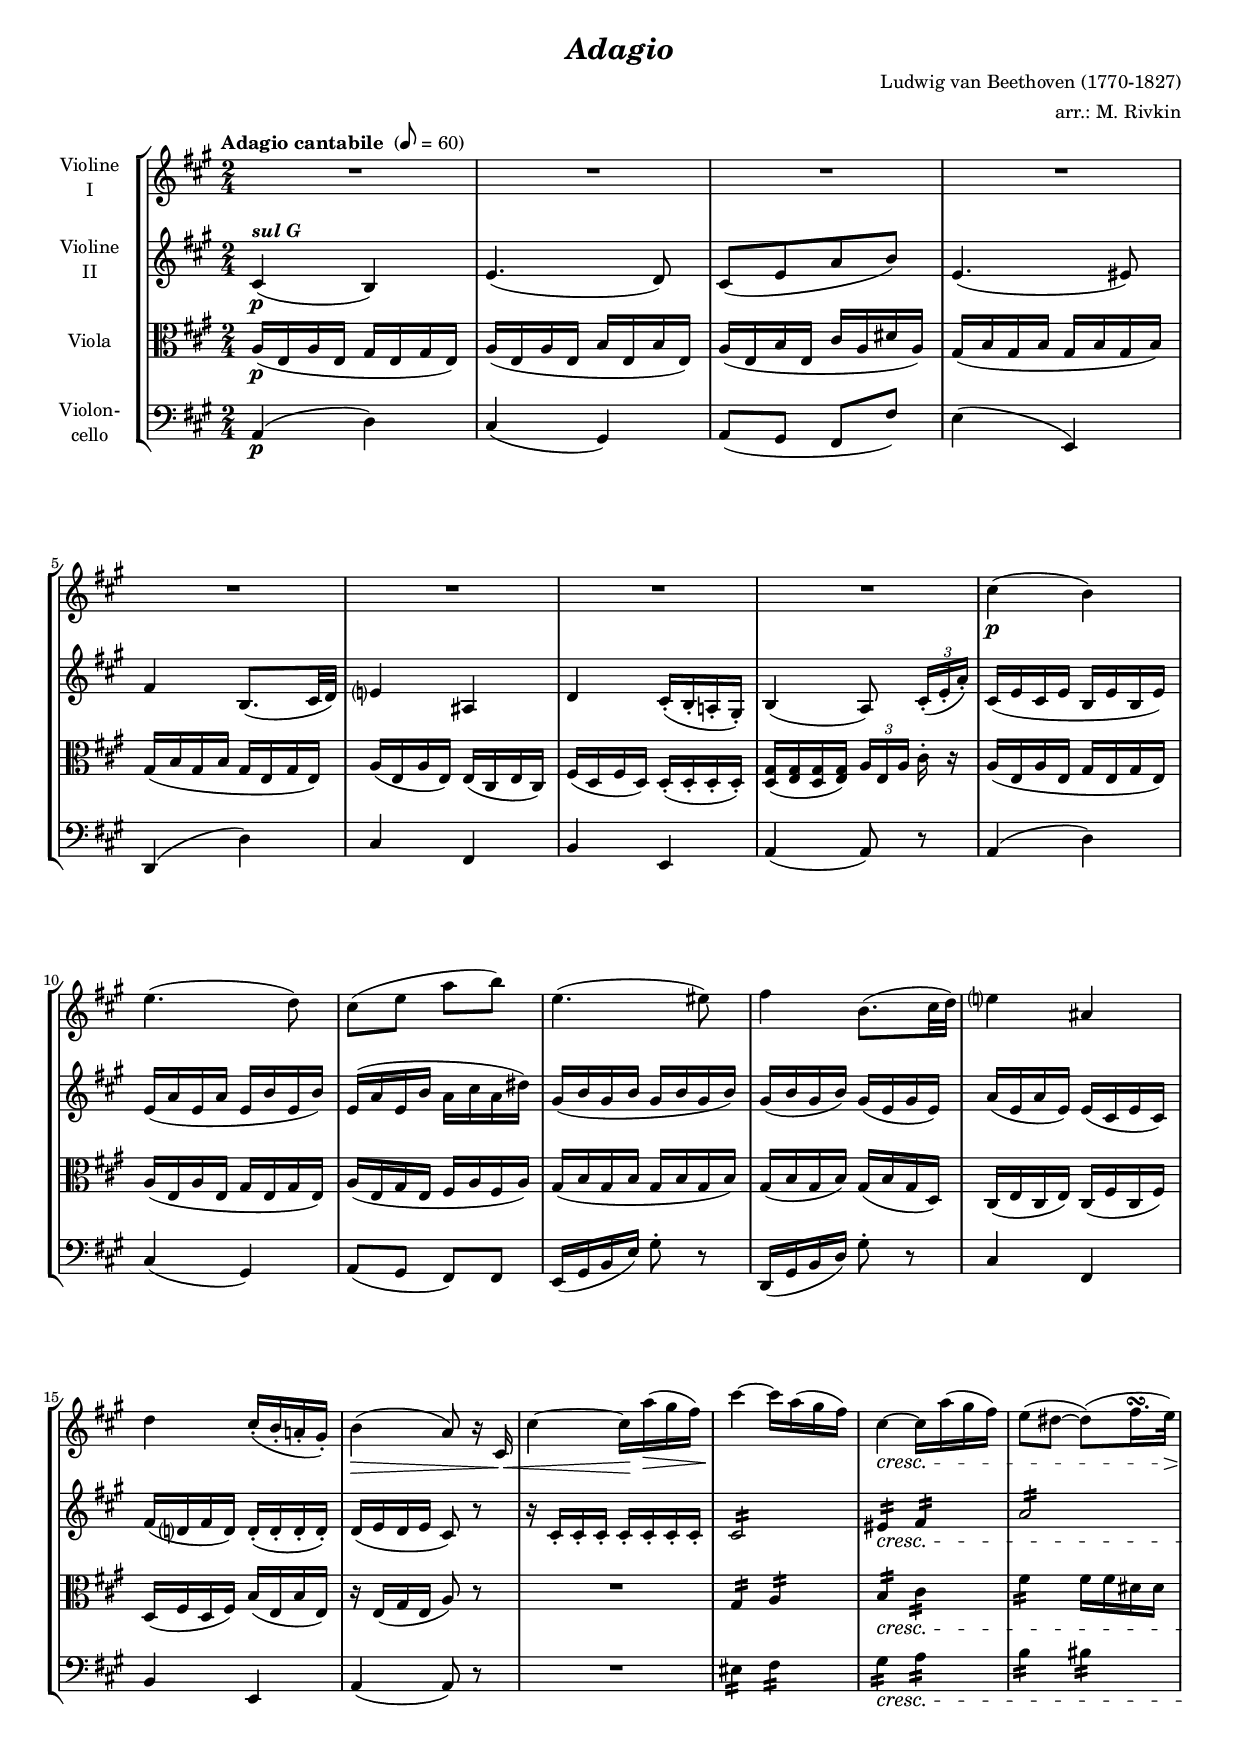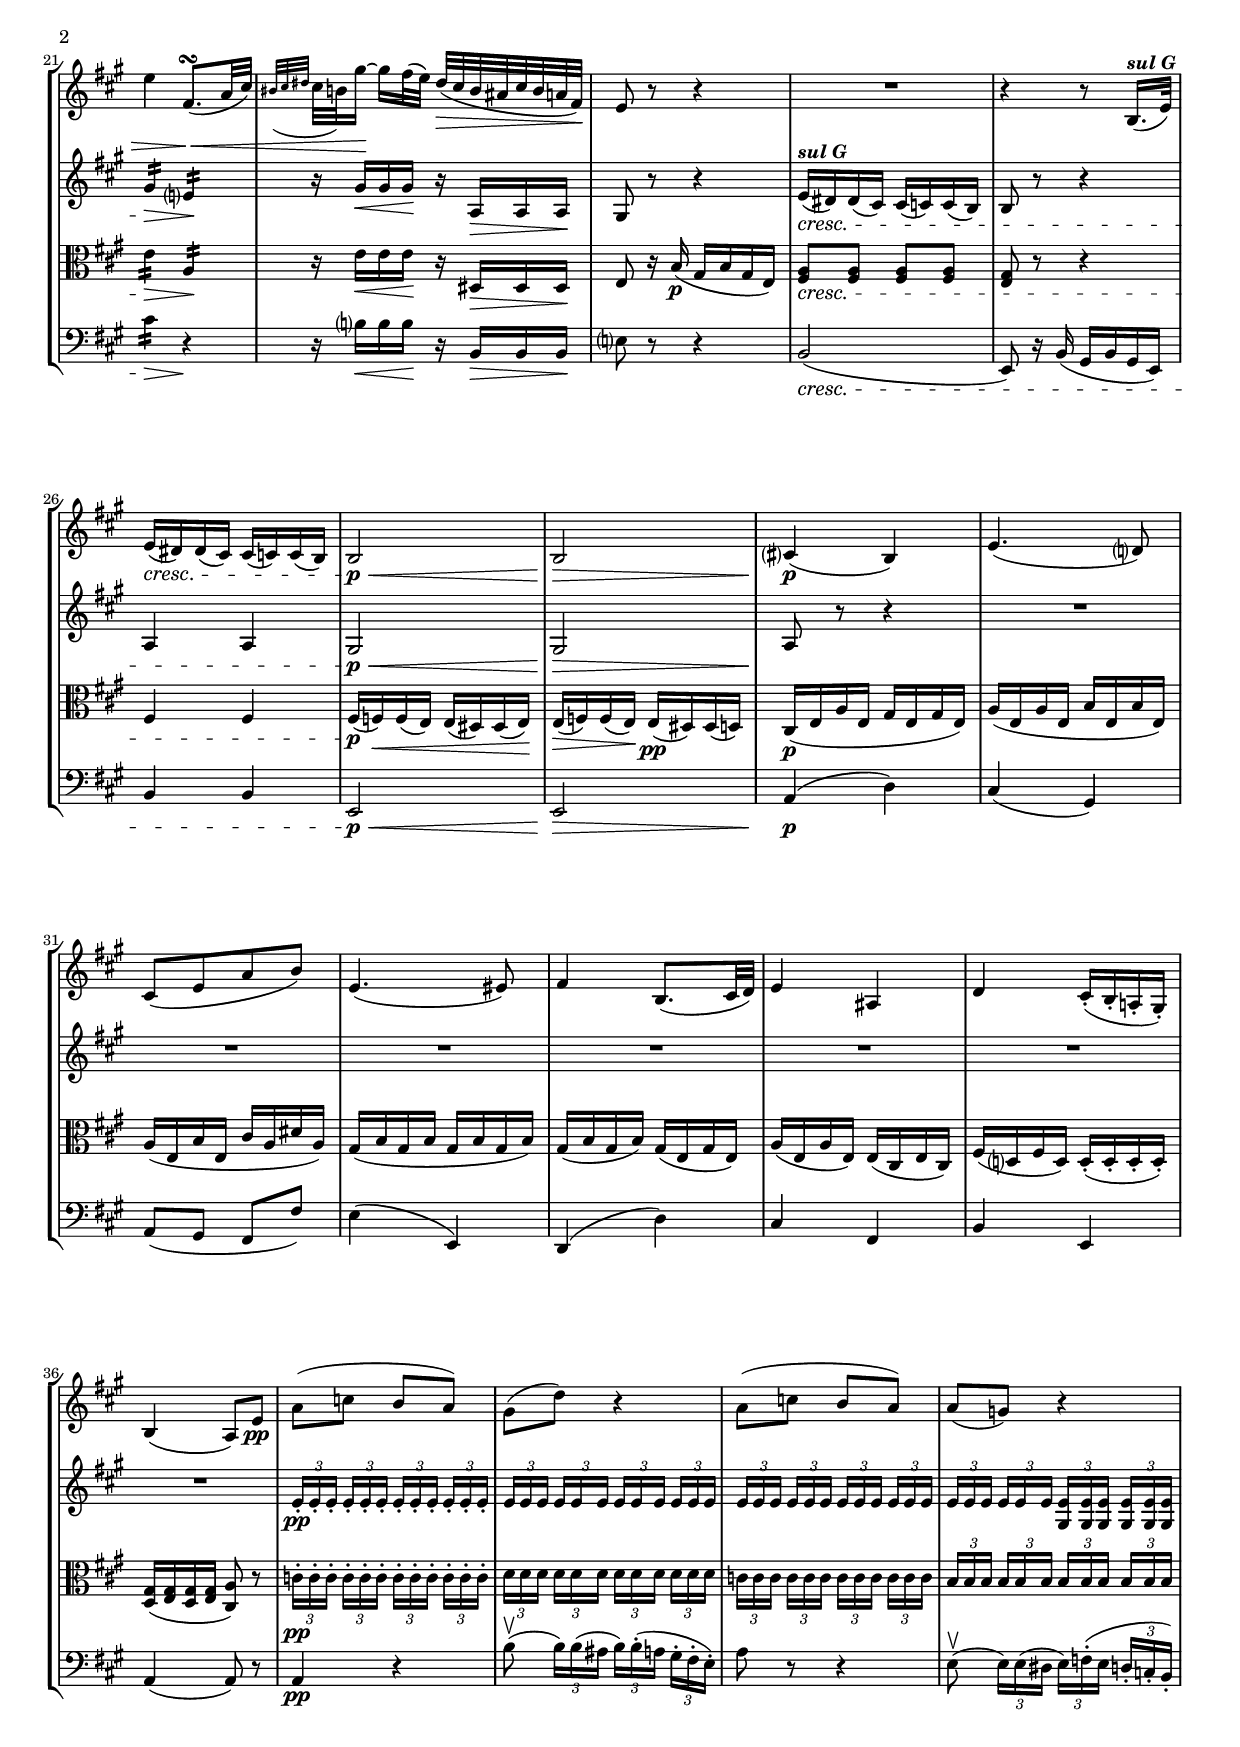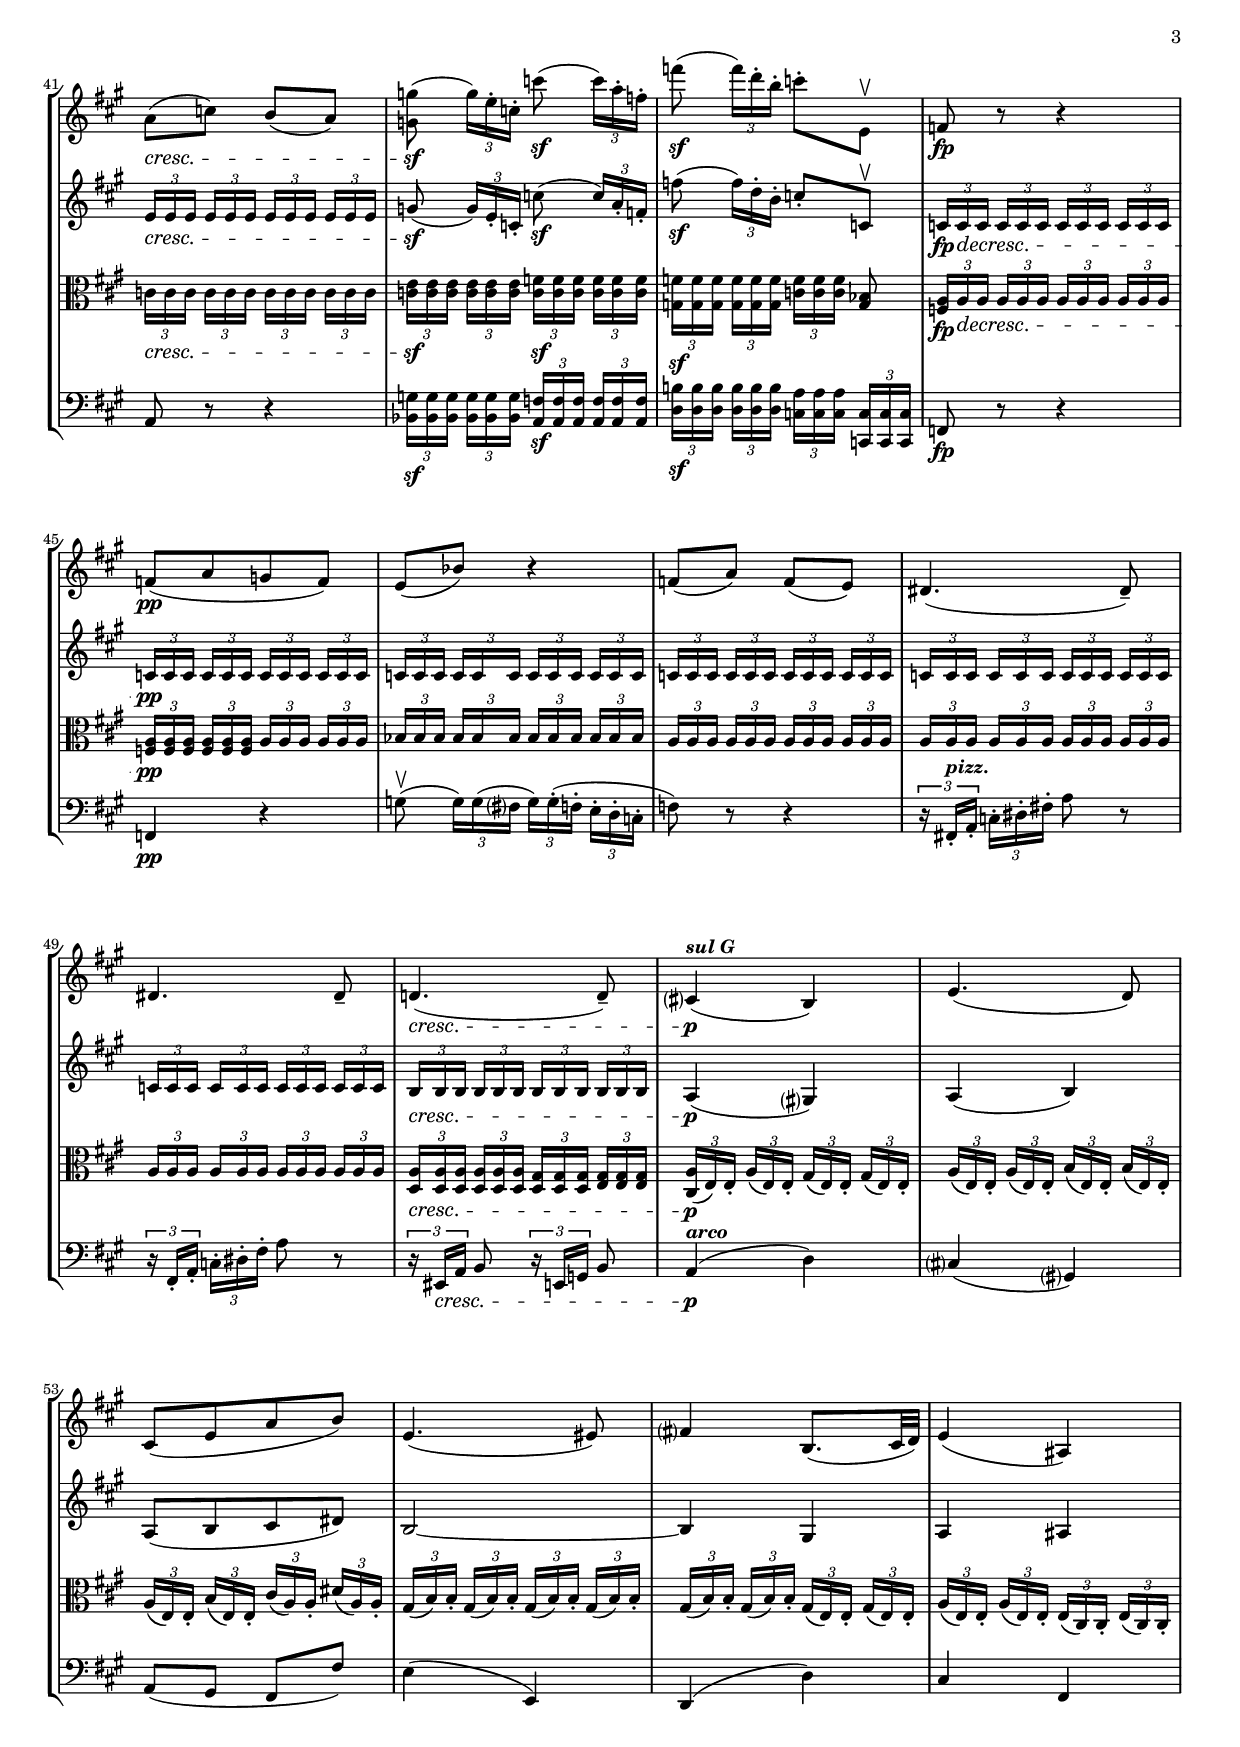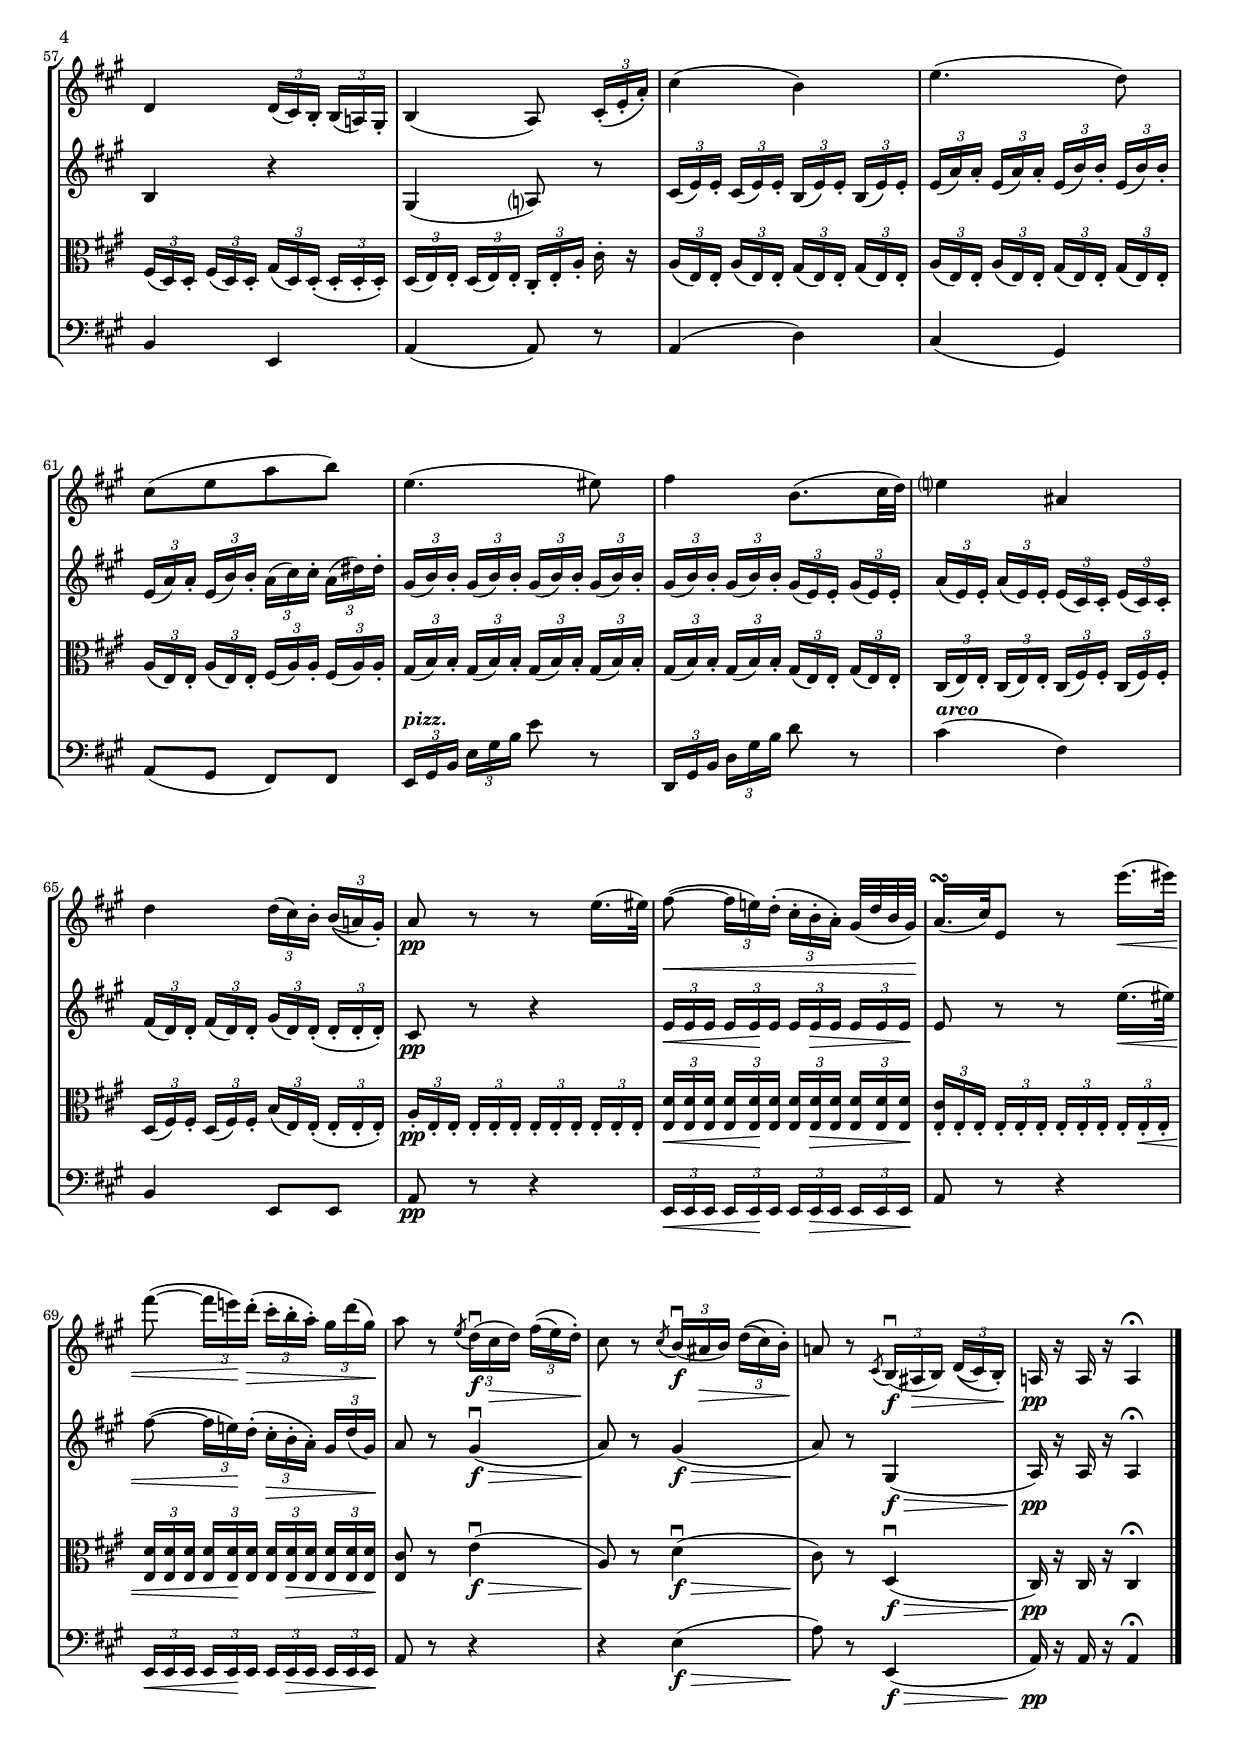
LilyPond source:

\version "2.18.2"
\include "deutsch.ly"

#(set-global-staff-size 16.25)

\header {
  title     = \markup \bold \italic "Adagio"
  composer  = "Ludwig van Beethoven (1770-1827)"
  arranger  = "arr.: M. Rivkin"
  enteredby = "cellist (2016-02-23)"
%  piece     = ""
}

voiceconsts = {
  \key a \major
  \time 2/4
  \tempo "Adagio cantabile " 8=60
  % \numericTimeSignature
  \compressFullBarRests
  \set tupletSpannerDuration = #(ly:make-moment 1 4)
  % Set default beaming for all staves
  %\set Timing.beamExceptions = #'()
  %\set Timing.baseMoment     = #(ly:make-moment 1 4)
  %\set Timing.beatStructure  = #'(1 1 1)
}

%mifl= "oboe"
mihi= "trumpet"
mist = "string ensemble 1"
%miva = "pizzicato strings"
%miba = "bassoon"
milo = "drawbar organ"
%miba = "harpsichord"
miba = "electric bass (finger)"

arco = \markup \bold \italic "arco"
pizz = \markup \bold \italic "pizz."
sulg = \markup \bold \italic "sul G"

va = \relative c'' {
  \voiceconsts

  R2*8
  cis4(\p h)
  e4.( d8)
  cis( e a h)

  e,4.( eis8)
  fis4 h,8.( cis32 d)
  e?4 ais,
  d cis16(-. h-. a!-. gis)-.
  h4(\> a8) r16 cis,\!\<

  cis'4~ cis16\! a'(\> gis fis)
  cis'4~\! cis16 a( gis fis)
  cis4~\cresc cis16 a'( gis fis)
  e8( dis~ dis)( fis16.\turn e32)\>
  e4 fis,8.(\turn\!\< a32 cis)
  \grace { his([ cis dis] } cis h!) gis'16~\! gis[ fis32( e)] dis(\> cis h ais cis h a fis)\!

  e8 r r4
  R2
  r4 r8 h16.(^\sulg e32)
  e16(\cresc dis) dis( cis) cis( c) c( h)
  h2\p\<
  h\!\>

  cis?4(\!\p h)
  e4.( d?8)
  cis[( e a h)]
  e,4.( eis8)
  fis4 h,8.( cis32 d)
  e4 ais,
  d cis16(-. h-. a!-. gis)-.
  h4( a8) e'\pp

  a( c h a)
  gis( d') r4
  a8( c h a)
  a( g) r4

  a8(\cresc c) h( a)
  <g g'>(\sf \times 2/3 { g'16)[ e-. c]-. } c'8(\sf \times 2/3 { c16)[ a-. f]-. }
  f'8(\sf \times 2/3 { f16)[ d-. h]-. } c8-. e,,\upbow
  f\fp r r4

  f8[(\pp a g f)]
  e( b') r4
  f8( a) f( e)

  dis4.( dis8)--
  dis4. dis8--
  d!4.(\cresc d8)--

  cis?4(^\sulg\p h)
  e4.( d8)
  cis[( e a h)]
  e,4.( eis8)
  fis?4 h,8.( cis32 d)
  e4( ais,)

  d \times 2/3 { d16[( cis) h]-. } \times 2/3 { h( a!) gis-. }
  h4( a8) \times 2/3 { cis16[(-. e-. a)]-. }
  cis4( h)
  e4.( d8)
  cis[( e a h])

  e,4.( eis8)
  fis4 h,8.( cis32 d)
  e?4 ais,
  d \times 2/3 { d16[( cis) h]-. } \times 2/3 { h[\(( a!) gis\)]-. }
  a8\pp r r e'16.( eis32)

  fis8(~\< \times 2/3 { fis16[ e!) d(]-. } \times 2/3 { cis[-. h-. a])-. } gis32( d' h gis)\!
  a16.(\turn cis32) e,8 r e''16.(\<  eis32)
  fis8(~ \times 2/3 { fis16[ e!)\! d](-.\> } \times 2/3 { cis[-. h-. a)]-. } \times 2/3 { gis[ d'( gis,)]\! }

  a8 r \acciaccatura e \times 2/3 { d16[(\downbow\f cis\> d)] } \times 2/3 { fis[\(( e) d\)]-.\! }
  cis8 r \acciaccatura cis \times 2/3 { h16[(\downbow\f ais\> h)] } \times 2/3 { d[\(( cis) h\)]-.\! }
  a!8 r \acciaccatura cis, \times 2/3 { h16[(\downbow\f ais\> h)] } \times 2/3 { d[\(( cis) h\)]-.\! }
  a!\pp r a r a4\fermata \bar "|."
}

vb = \relative c' {
  \voiceconsts

  cis4(^\sulg\p h)
  e4.( d8)
  cis[( e a h)]
  e,4.( eis8)
  fis4 h,8.( cis32 d)
  e?4 ais,
  d cis16(-. h-. a!-. gis)-.

  h4( a8) \times 2/3 { cis16[(-. e-. a)]-. }
  cis,( e cis e h e h e)
  e( a e a e h' e, h')
  e,( a e h' a cis a dis)

  gis,( h gis h gis h gis h)
  gis( h gis h) gis( e gis e)
  a( e a e) e( cis e cis)
  fis( d? fis d) d(-. d-. d-. d)-.
  d( e d e cis8) r

  r16 \repeat unfold 7 cis-.
  \repeat tremolo 8 cis
  \repeat tremolo 4 eis\cresc \repeat tremolo 4 fis
  \repeat tremolo 8 a
  \repeat tremolo 4 gis\> \repeat tremolo 4 e?\!
  r gis\< gis gis\! r a,\> a a\!

  gis8 r r4
  e'16(^\sulg\cresc dis) dis( cis) cis( c) c( h)
  h8 r r4
  a4 a
  gis2\p\<
  gis\!\>

  a8\! r r4
  R2*7

  \times 2/3 { e'16[-.\pp e-. e]-. }
  \repeat unfold 3 \times 2/3 { e[-. e-. e]-. }
  \repeat unfold 10 \times 2/3 { e[ e e] }
  \repeat unfold 2 \times 2/3 { <gis, e'>[ <gis e'> <gis e'>] }

   \times 2/3 { e'[\cresc e e] } \repeat unfold 3 \times 2/3 { e[ e e] }
  g8(\sf \times 2/3 { g16)[ e-. c]-. } c'8(\sf \times 2/3 { c16)[ a-. f]-. }
  f'8(\sf \times 2/3 { f16)[ d-. h]-. } c8-. c,\upbow
  \times 2/3 { c16[\fp c\decresc c] }
  \repeat unfold 3 \times 2/3 { c[ c c] }
  
  \times 2/3 { c[\pp c c] }
  \repeat unfold 19 \times 2/3 { c[ c c] }
  
  \times 2/3 { h[\cresc h h] }
  \repeat unfold 3 \times 2/3 { h[ h h] }

  a4(\p gis?)
  a( h)
  a8[( h cis dis)]
  h2~
  h4 gis
  a ais

  h r
  gis( a?8) r
  \repeat unfold 2 \times 2/3 { cis16[( e) e]-. } \repeat unfold 2 \times 2/3 { h[( e) e]-. }
  \repeat unfold 2 \times 2/3 { e[( a) a]-. } \times 2/3 { e[( h') h]-. } \times 2/3 { e,[( h') h]-. }
  \times 2/3 { e,[( a) a]-. } \times 2/3 { e[( h') h]-. } \times 2/3 { a[( cis) cis]-. } \times 2/3 { a[( dis) dis]-. }

  \repeat unfold 6 \times 2/3 { gis,[( h) h]-. } \repeat unfold 2 \times 2/3 { gis[( e) e]-. }
  \repeat unfold 2 \times 2/3 { a[( e) e]-. } \repeat unfold 2 \times 2/3 { e[( cis) cis]-. }
  \repeat unfold 2 \times 2/3 { fis[( d) d]-. } \times 2/3 { gis[( d) d](-. } \times 2/3 { d[-. d-. d])-. }
  cis8\pp r r4

  \times 2/3 { e16[\< e e] } \times 2/3 { e[ e\! e] } \times 2/3 { e[ e\> e] } \times 2/3 { e[ e e]\! }
  e8 r r e'16.(\< eis32)
  fis8(~  \times 2/3 { fis16[ e!)\! d(]-. } \times 2/3 { cis[-.\> h-. a])-. } \times 2/3 { gis[ d'( gis,)]\! }

  a8 r gis4(\downbow\f\>
  a8)\! r gis4(\f\>
  a8)\! r gis,4(\f\>
  a16)\!\pp r a r a4\fermata \bar "|."
}

vc = \relative c' {
  \voiceconsts
  \clef "alto"

  a16(\p e a e gis e gis e)
  a( e a e h' e, h' e,)
  a( e h' e, cis' a dis a)
  gis( h gis h gis h gis h)
  gis( h gis h gis e gis e)
  a( e a e) e( cis e cis)
  fis( d fis d) d(-. d-. d-. d)-.

  <d gis>( <e gis> <d gis> <e gis>) \times 2/3 { a[ e a] } cis-. r
  a( e a e gis e gis e)
  a( e a e gis e gis e)
  a( e gis e fis a fis a)

  gis( h gis h gis h gis h)
  gis( h gis h) gis( h gis d)
  cis( e cis e) cis( fis cis fis)
  d( fis d fis) h( e, h' e,)
  r e( gis e a8) r

  R2
  \repeat tremolo 4 gis16 \repeat tremolo 4 a
  \repeat tremolo 4 h\cresc \repeat tremolo 4 cis
  \repeat tremolo 4 fis fis fis dis dis
  \repeat tremolo 4 e\> \repeat tremolo 4 a,\!
  r e'\< e e\! r dis,\> dis dis\!

  e8 r16 h'(\p gis h gis e)
  <fis a>8\cresc <fis a> <fis a> <fis a>
  <e gis> r r4
  fis4 fis
  fis16(\p f)\< f( e) e( dis) dis( e)\!
  e(\> f) f( e)\! e(\pp dis) dis( d)

  cis(\p e a e gis e gis e)
  a( e a e h' e, h' e,)
  a( e h' e, cis' a dis a)
  gis( h gis h gis h gis h)
  gis( h gis h) gis( e gis e)
  a( e a e) e( cis e cis)
  fis( d? fis d) d(-. d-. d-. d)-.
  <d gis>( <e gis> <d gis> <e gis> <cis a'>8) r

  \times 2/3 { c'16[-.\pp c-. c]-. }
  \repeat unfold 3 \times 2/3 { c[-. c-. c]-. }
  \repeat unfold 4 \times 2/3 { d[ d d] }
  \repeat unfold 4 \times 2/3 { c[ c c] }
  \repeat unfold 4 \times 2/3 { h[ h h] }

  \times 2/3 { c[\cresc c c] } \repeat unfold 3 \times 2/3 { c[ c c] }
  \times 2/3 { <c e>[\sf <c e> <c e>] } \times 2/3 { <c e>[ <c e> <c e>] } \times 2/3 { <c f>[\sf <c f> <c f>] } \times 2/3 { <c f>[ <c f> <c f>] }
  \times 2/3 { <g f'>[\sf <g f'> <g f'>] } \times 2/3 { <g f'>[ <g f'> <g f'>] } \times 2/3 { <c f>[ <c f> <c f>] } <g b>8
 
  \times 2/3 { <f a>16[\fp a\decresc a] } \repeat unfold 3 \times 2/3 { a[ a a] }

  \times 2/3 { <f a>[\pp <f a> <f a>] } \times 2/3 { <f a>[ <f a> <f a>] } \repeat unfold 2 \times 2/3 { a[ a a] }
  \repeat unfold 4 \times 2/3 { b[ b b] }
  \repeat unfold 12 \times 2/3 { a[ a a] }

  \times 2/3 { <d, a'>[\cresc <d a'> <d a'>] } \times 2/3 { <d a'>[ <d a'> <d a'>] } \times 2/3 { <d gis>[ <d gis> <d gis>] } \times 2/3 { <e gis>[ <e gis> <e gis>] }

  \times 2/3 { <cis a'>[(\p e) e]-. } \times 2/3 { a[( e) e]-. } \repeat unfold 2 \times 2/3 { gis[( e) e]-. }

  \repeat unfold 2 \times 2/3 { a[( e) e]-. } \repeat unfold 2 \times 2/3 { h'[( e,) e]-. }
  \times 2/3 { a[( e) e]-. } \times 2/3 { h'[( e,) e]-. } \times 2/3 { cis'[( a) a]-. } \times 2/3 { dis[( a) a]-. }
  \repeat unfold 6 \times 2/3 { gis[( h) h]-. }
  \repeat unfold 2 \times 2/3 { gis[( e) e]-. }
  \repeat unfold 2 \times 2/3 { a[( e) e]-. } \repeat unfold 2 \times 2/3 { e[( cis) cis]-. }

  \repeat unfold 2 \times 2/3 { fis[( d) d]-. } \times 2/3 { gis[( d) d](-. } \times 2/3 { d[-. d-. d])-. }
  \repeat unfold 2 \times 2/3 { d[( e) e]-. } \times 2/3 { cis[-. e-. a]-. } cis-. r
  \repeat unfold 2 \times 2/3 { a[( e) e]-. } \repeat unfold 2 \times 2/3 { gis[( e) e]-. }
  \repeat unfold 2 \times 2/3 { a[( e) e]-. } \repeat unfold 2 \times 2/3 { gis[( e) e]-. }
  \repeat unfold 2 \times 2/3 { a[( e) e]-. } \repeat unfold 2 \times 2/3 { fis[( a) a]-. }

  \repeat unfold 6 \times 2/3 { gis[( h) h]-. } \repeat unfold 2 \times 2/3 { gis[( e) e]-. }
  \repeat unfold 2 \times 2/3 { cis[( e) e]-. } \repeat unfold 2 \times 2/3 { cis[( fis) fis]-. }
  \repeat unfold 2 \times 2/3 { d[( fis) fis]-. } \times 2/3 { h[( e,) e](-. } \times 2/3 { e[-. e-. e])-. }
  \times 2/3 { a[-.\pp e-. e]-. } \repeat unfold 3 \times 2/3 { e[-. e-. e]-. }

  \times 2/3 { <e d'>[\< <e d'> <e d'>] } \times 2/3 { <e d'>[ <e d'>\! <e d'>] } \times 2/3 { <e d'>[ <e d'>\> <e d'>] } \times 2/3 { <e d'>[ <e d'> <e d'>]\! }
  \times 2/3 { <e cis'>[-. e-. e]-. } \repeat unfold 2 \times 2/3 { e[-. e-. e]-. } \times 2/3 { e[-. e-.\< e]-. }
  \times 2/3 { <e d'>[ <e d'> <e d'>] } \times 2/3 { <e d'>[ <e d'>\! <e d'>] } \times 2/3 { <e d'>[ <e d'>\> <e d'>] } \times 2/3 { <e d'>[ <e d'> <e d'>]\! }

  <e cis'>8 r e'4(\downbow\f\>
  a,8)\! r d4(\downbow\f\>
  cis8)\! r d,4(\downbow\f\>
  cis16)\!\pp r cis r cis4\fermata \bar "|."
}

vd = \relative c {
  \voiceconsts
  \clef "bass"

  a4(\p d)
  cis( gis)
  a8( gis fis fis')
  e4( e,)
  d( d')
  cis fis,
  h e,

  a( a8) r
  a4( d)
  cis( gis)
  a8( gis fis) fis

  e16( gis h e) gis8-. r
  d,16( gis h d) gis8-. r
  cis,4 fis,
  h e,
  a( a8) r

  R2
  \repeat tremolo 4 eis'16 \repeat tremolo 4 fis
  \repeat tremolo 4 gis\cresc \repeat tremolo 4 a
  \repeat tremolo 4 h \repeat tremolo 4 his
  \repeat tremolo 4 cis\> r4\!
  r16 h?\< h h\! r h,\> h h\!

  e?8 r r4
  h2(\cresc
  e,8) r16 h'( gis h gis e)
  h'4 h
  e,2\p\<
  e\!\>

  a4(\p d)
  cis( gis)
  a8( gis fis fis')
  e4( e,)
  d( d')
  cis fis,
  h e,
  a( a8) r

  a4\pp r
  h'8(\upbow \times 2/3 { h16)[ h( ais] } \times 2/3 { h)[ h(-. a] } \times 2/3 { gis[-. fis-. e])-. }
  a8 r r4
  e8(\upbow \times 2/3 { e16)[ e( dis] } \times 2/3 { e)[ f(-. e] } \times 2/3 { d[-. c-. h])-. }

  a8 r r4
  \times 2/3 { <b g'>16[\sf <b g'> <b g'>] } \times 2/3 { <b g'>[ <b g'> <b g'>] } \times 2/3 { <a f'>[\sf <a f'> <a f'>] } \times 2/3 { <a f'>[ <a f'> <a f'>] }
  \times 2/3 { <d h'!>[\sf <d h'> <d h'>] } \times 2/3 { <d h'>[ <d h'> <d h'>] } \times 2/3 { <c a'>[ <c a'> <c a'>] } \times 2/3 { <c, c'>[ <c c'> <c c'>] }
  f8\fp r r4

  f\pp r
  g'8(\upbow \times 2/3 { g16)[ g( fis?] } \times 2/3 { g)[ g(-. f]-. } \times 2/3 { e[-. d-. c]-. }
  f8) r r4

  \times 2/3 { r16 fis,![-.^\pizz a]-. } \times 2/3 { c[-. dis-. fis!]-. } a8 r
  \times 2/3 { r16 fis,[-. a]-. } \times 2/3 { c[-. dis-. fis]-. } a8 r
  \times 2/3 { r16 eis,[\cresc a] } h8 \times 2/3 { r16 e,[ g] } h8

  a4(^\arco\p d)
  cis?( gis?)
  a8( gis fis fis')
  e4( e,)
  d( d')
  cis fis,

  h e,
  a( a8) r
  a4( d)
  cis( gis)
  a8( gis fis) fis

  \times 2/3 { e16[^\pizz gis h] } \times 2/3 { e[ gis h] } e8 r
  \times 2/3 { d,,16[ gis h] } \times 2/3 { d[ gis h] } d8 r
  cis4(^\arco fis,)
  h, e,8 e
  a\pp r r4

  \times 2/3 { e16[\< e e] } \times 2/3 { e[ e\! e] } \times 2/3 { e[ e\> e] } \times 2/3 { e[ e e\!] }
  a8 r r4
  \times 2/3 { e16[\< e e] } \times 2/3 { e[ e\! e] } \times 2/3 { e[ e\> e] } \times 2/3 { e[ e e\!] }

  a8 r r4
  r e'(\f\>
  a8)\! r e,4(\f\>
  a16)\!\pp r a r a4\fermata \bar "|."
}


music = \new StaffGroup <<
      \new Staff {
        \set Staff.midiInstrument = \mihi
        \set Staff.instrumentName = \markup \center-column { "Violine" "I" }
        \transpose a a { \va }
      }

      \new Staff {
        \set Staff.midiInstrument = \mist
        \set Staff.instrumentName = \markup \center-column { "Violine" "II" }
        \transpose a a { \vb }
      }

      \new Staff {
        \set Staff.midiInstrument = \mist
        \set Staff.instrumentName = \markup \center-column { "Viola" }
        \transpose a a { \vc }
      }

      \new Staff {
        \set Staff.midiInstrument = \milo
        \set Staff.instrumentName = \markup \center-column { "Violon-" "cello" }
        \transpose a a { \vd }
      }
>>

\book {
  \score {
   \music
    \layout {}
  }

  \score {
    \unfoldRepeats \music

    \midi {
      \context {
        \Score
      }
    }
  }
}
